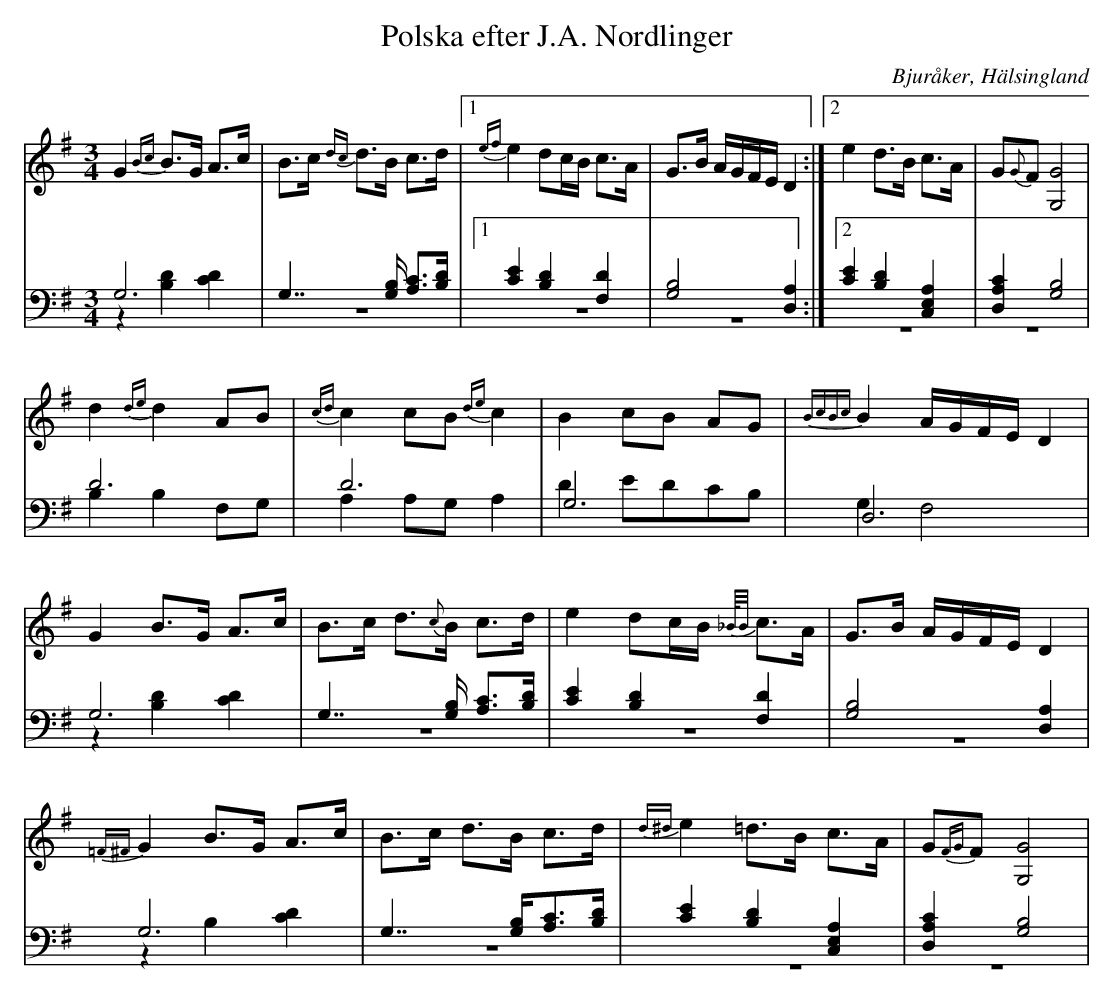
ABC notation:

X:1
T: Polska efter J.A. Nordlinger
O: Bjuråker, Hälsingland
M: 3/4
L: 1/8
K: G
V:1
V:2
V:3 merge
V:1
G2 {Bc}B>G A>c|B>c {dc}d>B c>d |1 {ef}e2 dc/B/ c>A| G>B A/G/F/E/ D2:|2 e2 d>B c>A|G{G}F [G4G,4]  |
 d2 {de}d2 AB|{cd}c2 cB {de}c2|B2 cB AG|{BcBc}B2 A/G/F/E/ D2 |
G2 B>G A>c|B>c d>{c4/3}B c>d |e2 dc/B/ {_B//B/}c>A|G>B A/G/F/E/ D2 |
{=F^F}G2 B>G A>c |B>c d>B c>d|{d^d}e2 =d>B c>A|G{FG}F [G,4G4] |
V:2 clef=bass
 G,6|G,7/2 [G,/B,/] [A,C]>[B,D]|1 [C2E2] [B,2D2] [F,2D2]| [G,4B,4] [D,2A,2]:|2 [C2E2] [B,2D2] [C,2E,2A,2]| [D,2A,2C2] [G,4B,4]|
D6 |D6 |G,6|D,6 |
G,6 | G,7/2 [G,/B,/] [A,C]>[B,D]| [C2E2] [B,2D2] [F,2D2]| [G,4B,4] [D,2A,2]|
G,6 |G,7/2 [G,/B,/][A,C]>[B,D]|[C2E2] [B,2D2] [C,2E,2A,2]|[D,2A,2C2] [G,4B,4] |
V:3 clef=bass
z2 [B,2D2] [C2D2]| z6|1 z6| z6:|2 z6|  z6|
B,2 B,2 F,G, |A,2 A,G, A,2 |D2 EDCB,|G,2 F,4 |
z2 [B,2D2] [C2D2]| z6 |z6 |z6|
z2 B,2 [C2D2] |z6|z6|z6|
